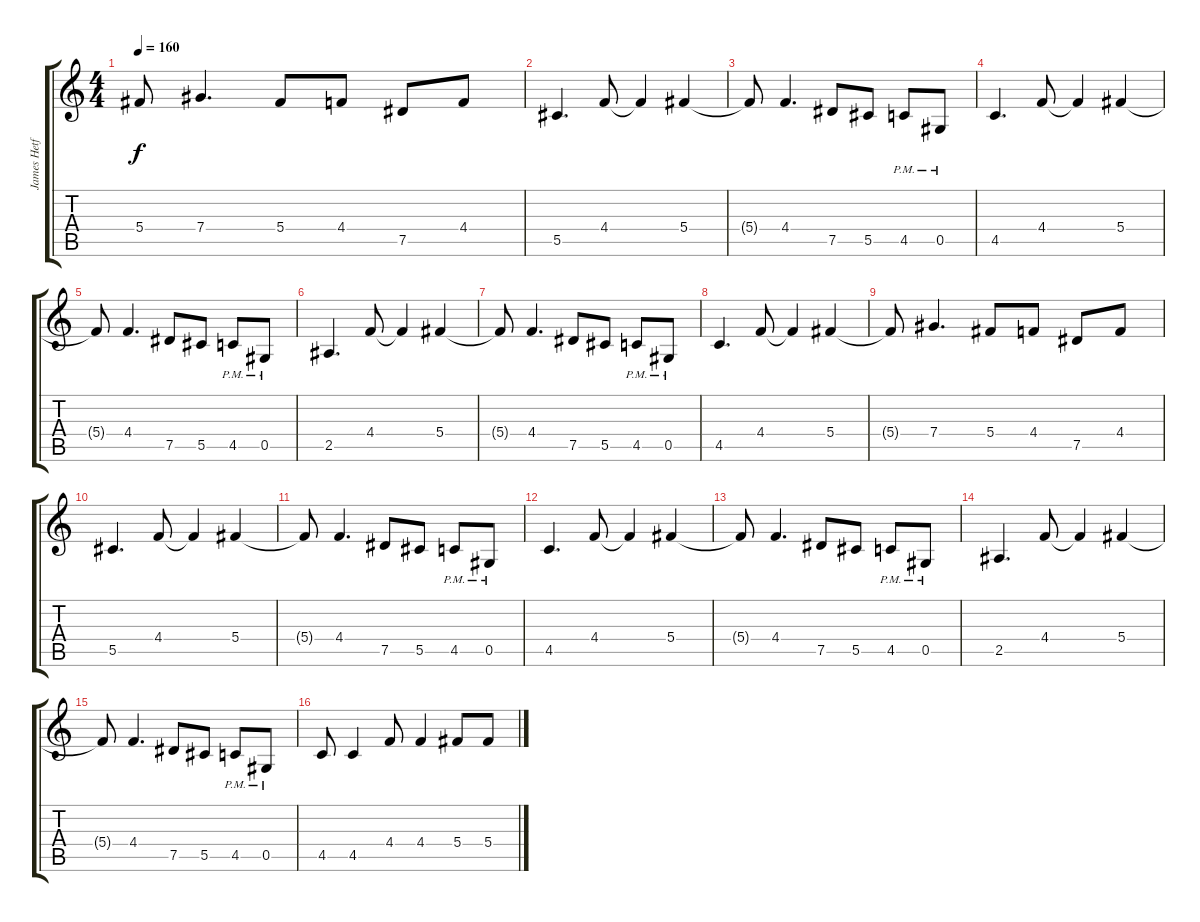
\track ("James Hetfield" "James Hetf") {instrument electricguitarclean}
\staff {score tabs}
\tuning (Eb4 Bb3 Gb3 Db3 Ab2 Eb2) {hide}
\ts (4 4)
\tempo 160
\clef g2
\ks c
5.4{t}.8{dy f} 7.4.4{d} 5.4.8 4.4.8 7.5.8 4.4.8 |
5.5.4{d} 4.4.8 4.4{t}.4 5.4.4 |
5.4{t}.8 4.4.4{d} 7.5.8 5.5.8 4.5{pm}.8 0.5{pm}.8 |
4.5.4{d} 4.4.8 4.4{t}.4 5.4.4 |
5.4{t}.8 4.4.4{d} 7.5.8 5.5.8 4.5{pm}.8 0.5{pm}.8 |
2.5.4{d} 4.4.8 4.4{t}.4 5.4.4 |
5.4{t}.8 4.4.4{d} 7.5.8 5.5.8 4.5{pm}.8 0.5{pm}.8 |
4.5.4{d} 4.4.8 4.4{t}.4 5.4.4 |
5.4{t}.8 7.4.4{d} 5.4.8 4.4.8 7.5.8 4.4.8 |
5.5.4{d} 4.4.8 4.4{t}.4 5.4.4 |
5.4{t}.8 4.4.4{d} 7.5.8 5.5.8 4.5{pm}.8 0.5{pm}.8 |
4.5.4{d} 4.4.8 4.4{t}.4 5.4.4 |
5.4{t}.8 4.4.4{d} 7.5.8 5.5.8 4.5{pm}.8 0.5{pm}.8 |
2.5.4{d} 4.4.8 4.4{t}.4 5.4.4 |
5.4{t}.8 4.4.4{d} 7.5.8 5.5.8 4.5{pm}.8 0.5{pm}.8 |
4.5.8 4.5.4 4.4.8 4.4.4 5.4.8 5.4.8
